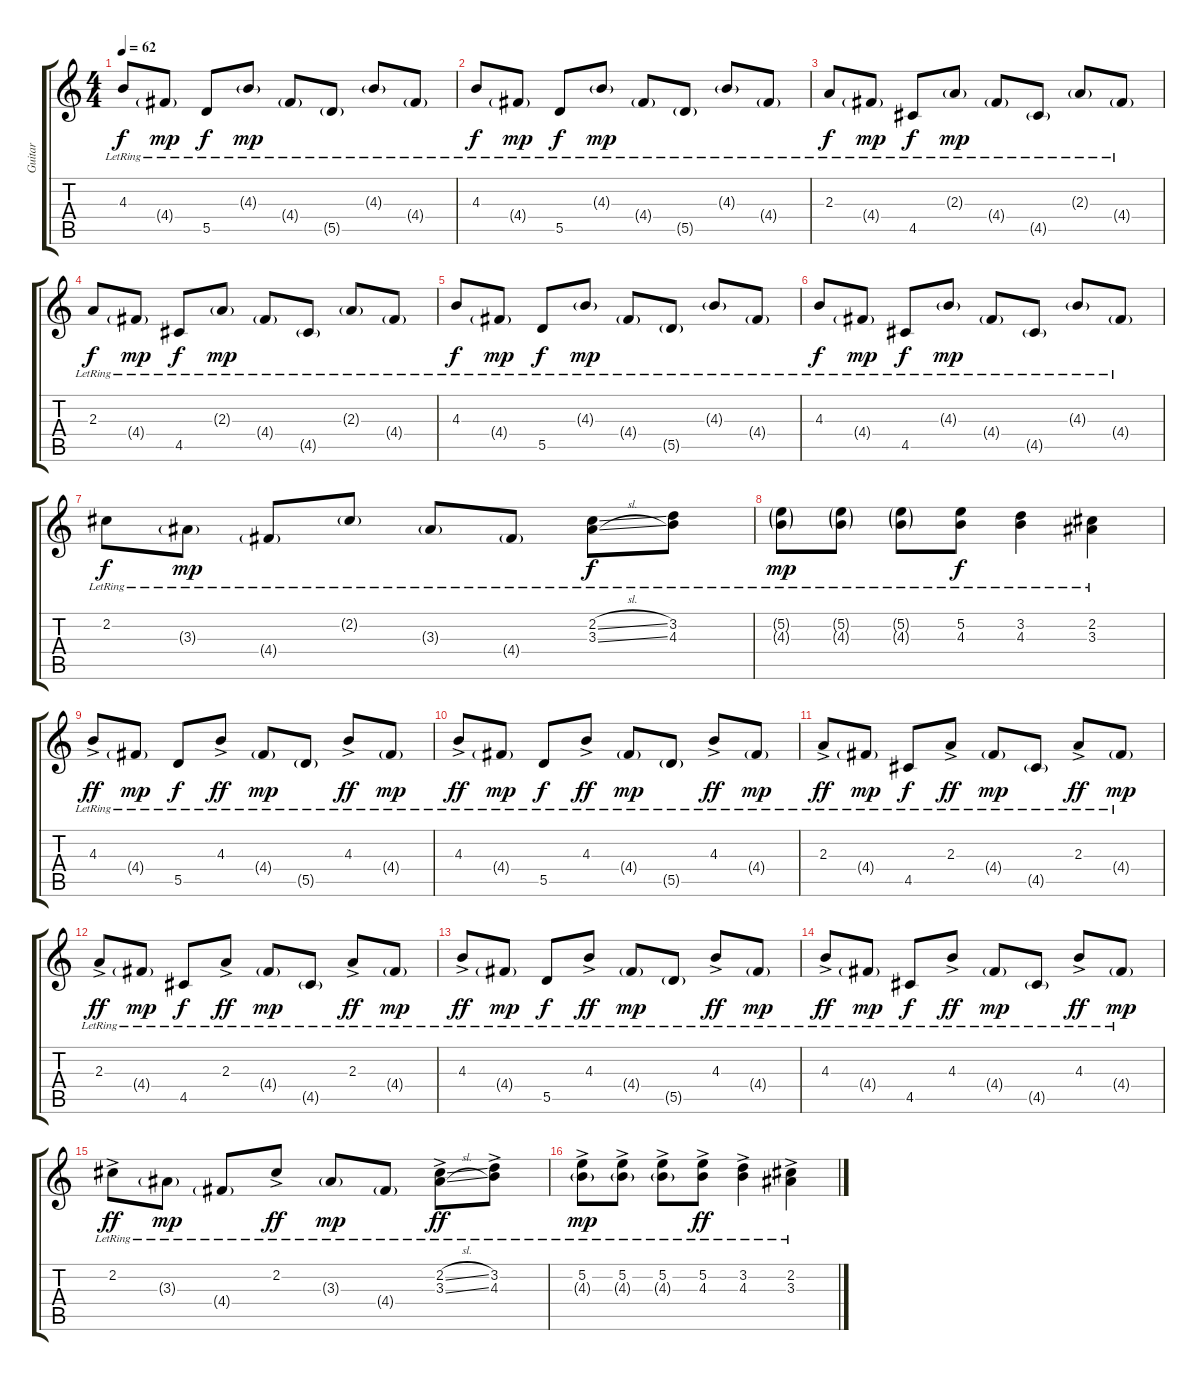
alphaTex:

\track ("Guitar" "Guitar") {instrument electricguitarclean}
\staff {score tabs}
\tuning (E4 B3 G3 D3 A2 E2) {hide}
\ts (4 4)
\tempo 62
\clef g2
\ks c
4.3{lr}.8{dy f} 4.4{g lr}.8{dy mp} 5.5{lr}.8{dy f} 4.3{g lr}.8{dy mp} 4.4{g lr}.8 5.5{g lr}.8 4.3{g lr}.8 4.4{g lr}.8 |
4.3{lr}.8{dy f} 4.4{g lr}.8{dy mp} 5.5{lr}.8{dy f} 4.3{g lr}.8{dy mp} 4.4{g lr}.8 5.5{g lr}.8 4.3{g lr}.8 4.4{g lr}.8 |
2.3{lr}.8{dy f} 4.4{g lr}.8{dy mp} 4.5{lr}.8{dy f} 2.3{g lr}.8{dy mp} 4.4{g lr}.8 4.5{g lr}.8 2.3{g lr}.8 4.4{g lr}.8 |
2.3{lr}.8{dy f} 4.4{g lr}.8{dy mp} 4.5{lr}.8{dy f} 2.3{g lr}.8{dy mp} 4.4{g lr}.8 4.5{g lr}.8 2.3{g lr}.8 4.4{g lr}.8 |
4.3{lr}.8{dy f} 4.4{g lr}.8{dy mp} 5.5{lr}.8{dy f} 4.3{g lr}.8{dy mp} 4.4{g lr}.8 5.5{g lr}.8 4.3{g lr}.8 4.4{g lr}.8 |
4.3{lr}.8{dy f} 4.4{g lr}.8{dy mp} 4.5{lr}.8{dy f} 4.3{g lr}.8{dy mp} 4.4{g lr}.8 4.5{g lr}.8 4.3{g lr}.8 4.4{g lr}.8 |
2.2{lr}.8{dy f} 3.3{g lr}.8{dy mp} 4.4{g lr}.8 2.2{g lr}.8 3.3{g lr}.8 4.4{g lr}.8 (2.2{sl lr} 3.3{sl lr}).8{dy f} (3.2{lr} 4.3{lr}).8 |
(5.2{g lr} 4.3{g lr}).8{dy mp} (5.2{g lr} 4.3{g lr}).8 (5.2{g lr} 4.3{g lr}).8 (5.2{lr} 4.3{lr}).8{dy f} (3.2{lr} 4.3{lr}).4 (2.2{lr} 3.3{lr}).4 |
4.3{ac lr}.8{dy ff} 4.4{g lr}.8{dy mp} 5.5{lr}.8{dy f} 4.3{ac lr}.8{dy ff} 4.4{g lr}.8{dy mp} 5.5{g lr}.8 4.3{ac lr}.8{dy ff} 4.4{g lr}.8{dy mp} |
4.3{ac lr}.8{dy ff} 4.4{g lr}.8{dy mp} 5.5{lr}.8{dy f} 4.3{ac lr}.8{dy ff} 4.4{g lr}.8{dy mp} 5.5{g lr}.8 4.3{ac lr}.8{dy ff} 4.4{g lr}.8{dy mp} |
2.3{ac lr}.8{dy ff} 4.4{g lr}.8{dy mp} 4.5{lr}.8{dy f} 2.3{ac lr}.8{dy ff} 4.4{g lr}.8{dy mp} 4.5{g lr}.8 2.3{ac lr}.8{dy ff} 4.4{g lr}.8{dy mp} |
2.3{ac lr}.8{dy ff} 4.4{g lr}.8{dy mp} 4.5{lr}.8{dy f} 2.3{ac lr}.8{dy ff} 4.4{g lr}.8{dy mp} 4.5{g lr}.8 2.3{ac lr}.8{dy ff} 4.4{g lr}.8{dy mp} |
4.3{ac lr}.8{dy ff} 4.4{g lr}.8{dy mp} 5.5{lr}.8{dy f} 4.3{ac lr}.8{dy ff} 4.4{g lr}.8{dy mp} 5.5{g lr}.8 4.3{ac lr}.8{dy ff} 4.4{g lr}.8{dy mp} |
4.3{ac lr}.8{dy ff} 4.4{g lr}.8{dy mp} 4.5{lr}.8{dy f} 4.3{ac lr}.8{dy ff} 4.4{g lr}.8{dy mp} 4.5{g lr}.8 4.3{ac lr}.8{dy ff} 4.4{g lr}.8{dy mp} |
2.2{ac lr}.8{dy ff} 3.3{g lr}.8{dy mp} 4.4{g lr}.8 2.2{ac lr}.8{dy ff} 3.3{g lr}.8{dy mp} 4.4{g lr}.8 (2.2{sl ac lr} 3.3{sl lr}).8{dy ff} (3.2{ac lr} 4.3{lr}).8 |
(5.2{ac lr} 4.3{g lr}).8{dy mp} (5.2{ac lr} 4.3{g lr}).8 (5.2{ac lr} 4.3{g lr}).8 (5.2{ac lr} 4.3{lr}).8{dy ff} (3.2{ac lr} 4.3{lr}).4 (2.2{ac lr} 3.3{lr}).4
